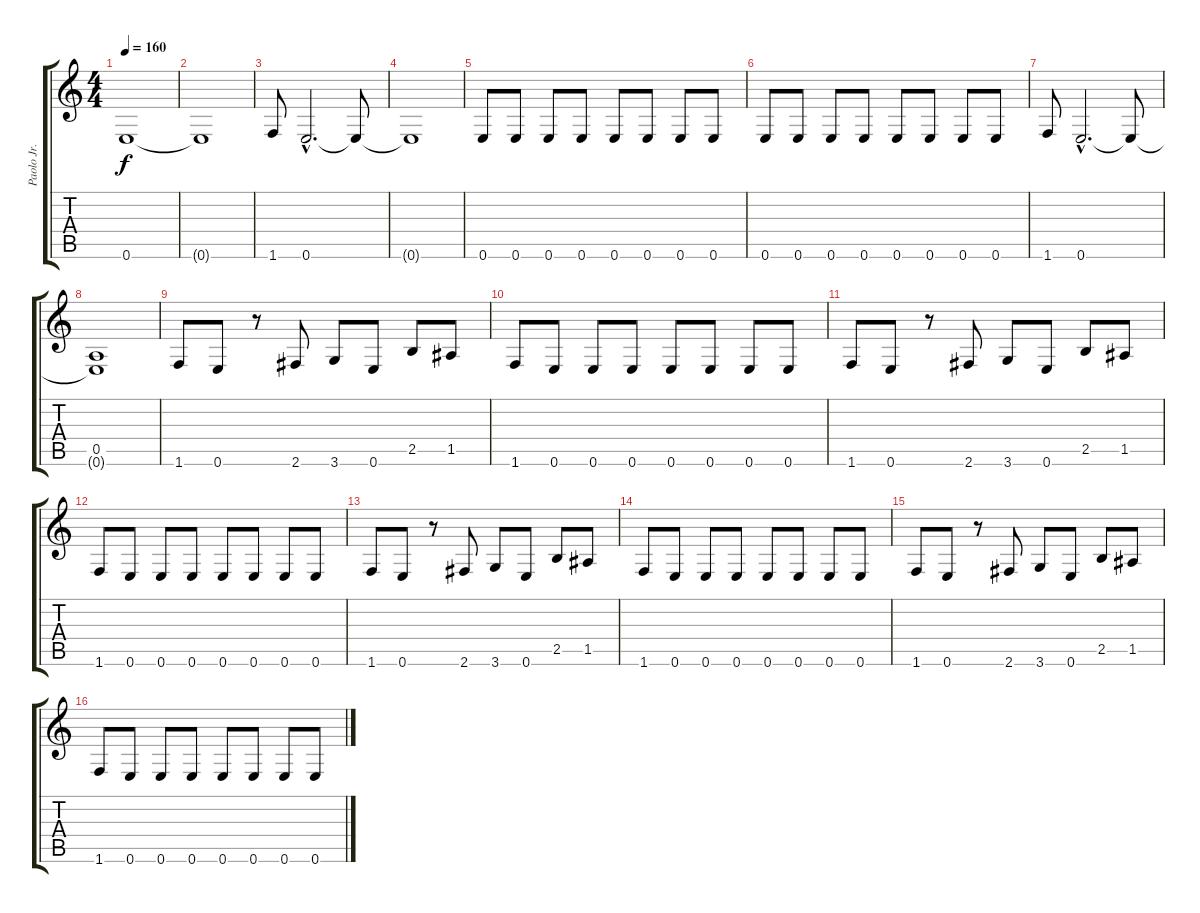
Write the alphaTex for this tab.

\track ("Paolo Jr." "Paolo Jr.") {instrument electricbasspick}
\staff {score tabs}
\tuning (E4 B3 G3 D3 A2 E2) {hide}
\ts (4 4)
\tempo 160
\clef g2
\ks c
0.6.1{dy f} |
0.6{t}.1 |
1.6.8 0.6{hac}.2{d} 0.6{t}.8 |
0.6{t}.1 |
0.6.8 0.6.8 0.6.8 0.6.8 0.6.8 0.6.8 0.6.8 0.6.8 |
0.6.8 0.6.8 0.6.8 0.6.8 0.6.8 0.6.8 0.6.8 0.6.8 |
1.6.8 0.6{hac}.2{d} 0.6{t}.8 |
(0.5 0.6{t}).1 |
1.6.8 0.6.8 r.8 2.6.8 3.6.8 0.6.8 2.5.8 1.5.8 |
1.6.8 0.6.8 0.6.8 0.6.8 0.6.8 0.6.8 0.6.8 0.6.8 |
1.6.8 0.6.8 r.8 2.6.8 3.6.8 0.6.8 2.5.8 1.5.8 |
1.6.8 0.6.8 0.6.8 0.6.8 0.6.8 0.6.8 0.6.8 0.6.8 |
1.6.8 0.6.8 r.8 2.6.8 3.6.8 0.6.8 2.5.8 1.5.8 |
1.6.8 0.6.8 0.6.8 0.6.8 0.6.8 0.6.8 0.6.8 0.6.8 |
1.6.8 0.6.8 r.8 2.6.8 3.6.8 0.6.8 2.5.8 1.5.8 |
1.6.8 0.6.8 0.6.8 0.6.8 0.6.8 0.6.8 0.6.8 0.6.8
